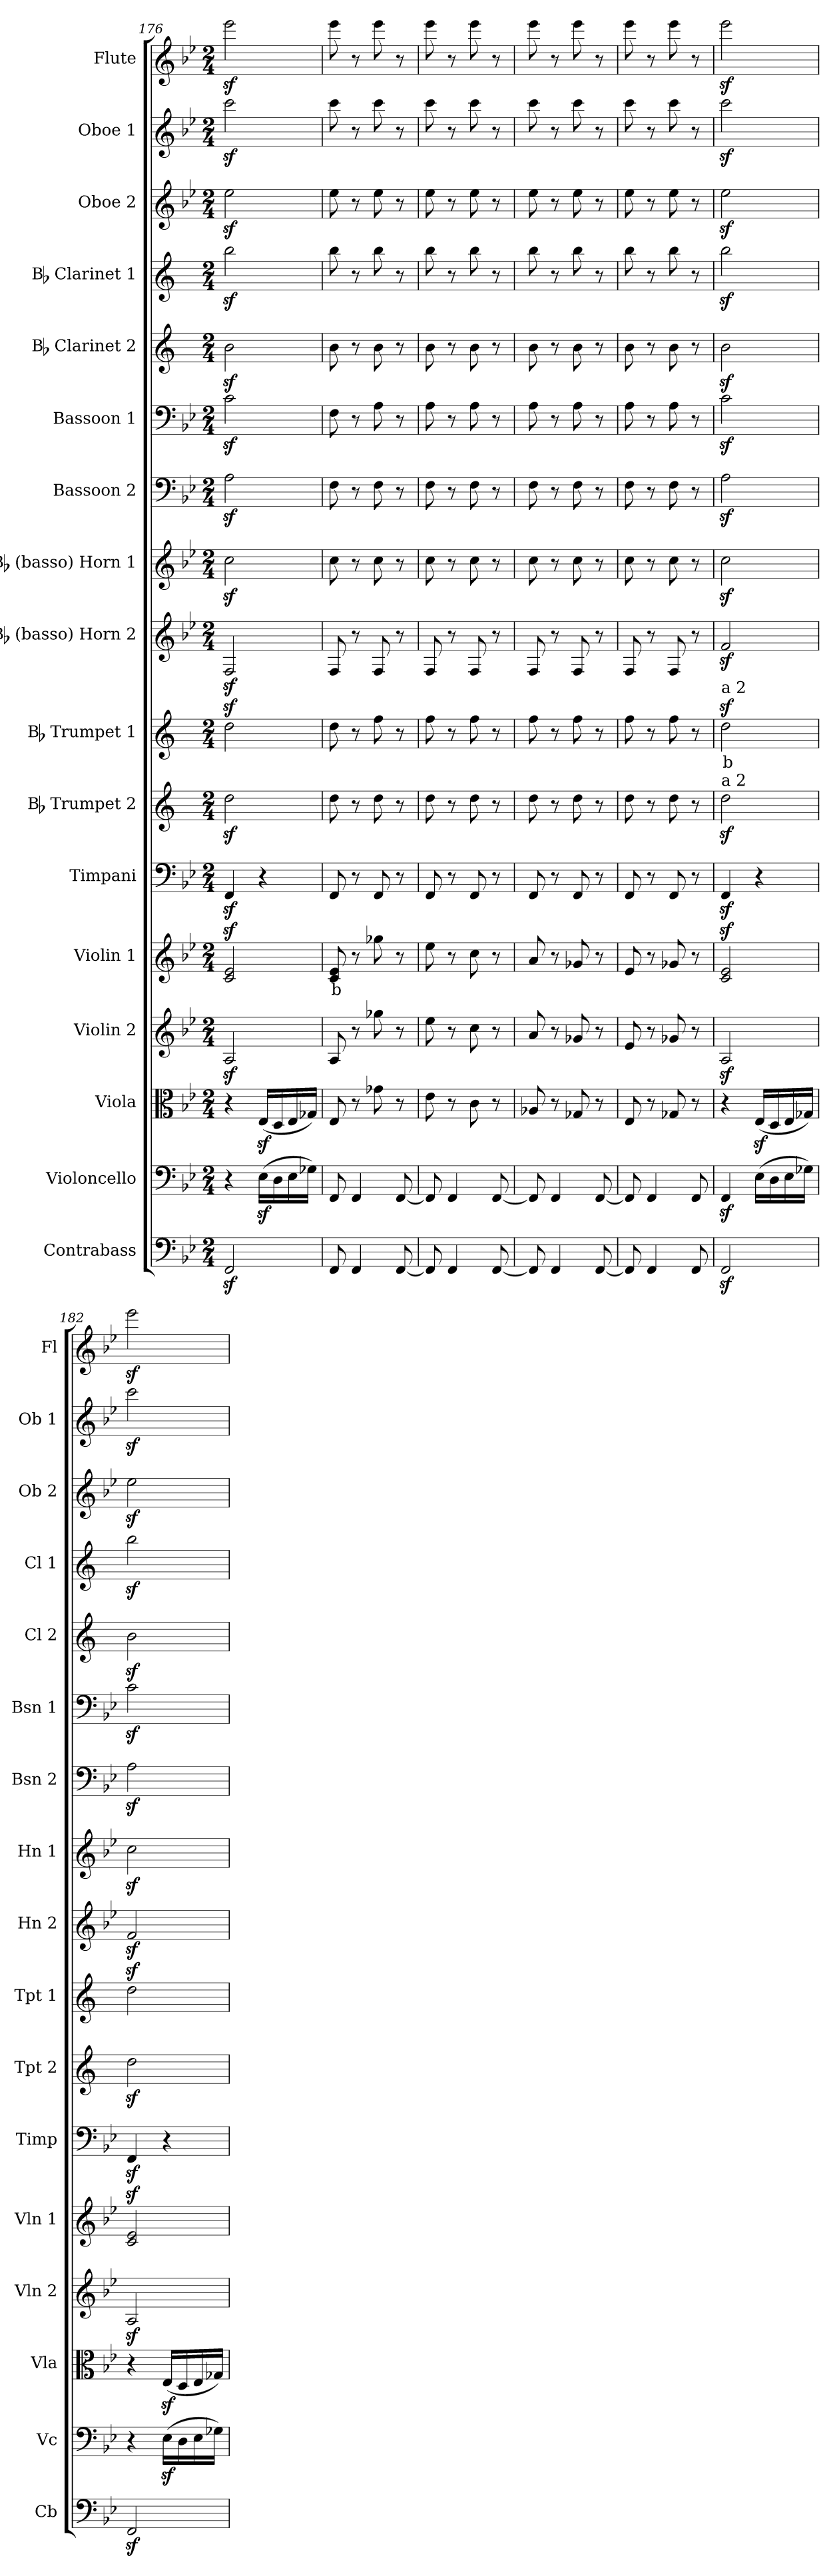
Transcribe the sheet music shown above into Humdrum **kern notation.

**kern	**kern	**kern	**kern	**kern	**text	**kern	**kern	**kern	**text	**kern	**kern	**kern	**kern	**kern	**kern	**kern	**kern	**kern
*part17	*part16	*part15	*part14	*part13	*part13	*part12	*part11	*part10	*part10	*part9	*part8	*part7	*part6	*part5	*part4	*part3	*part2	*part1
*staff17	*staff16	*staff15	*staff14	*staff13	*staff13	*staff12	*staff11	*staff10	*staff10	*staff9	*staff8	*staff7	*staff6	*staff5	*staff4	*staff3	*staff2	*staff1
*I"Contrabass	*I"Violoncello	*I"Viola	*I"Violin 2	*I"Violin 1	*	*I"Timpani	*I"Bb Trumpet 2	*I"Bb Trumpet 1	*	*I"Bb (basso) Horn 2	*I"Bb (basso) Horn 1	*I"Bassoon 2	*I"Bassoon 1	*I"Bb Clarinet 2	*I"Bb Clarinet 1	*I"Oboe 2	*I"Oboe 1	*I"Flute
*I'Cb	*I'Vc	*I'Vla	*I'Vln 2	*I'Vln 1	*	*I'Timp	*I'Tpt 2	*I'Tpt 1	*	*I'Hn 2	*I'Hn 1	*I'Bsn 2	*I'Bsn 1	*I'Cl 2	*I'Cl 1	*I'Ob 2	*I'Ob 1	*I'Fl
*clefF4	*clefF4	*clefC3	*clefG2	*clefG2	*	*clefF4	*clefG2	*clefG2	*	*clefG2	*clefG2	*clefF4	*clefF4	*clefG2	*clefG2	*clefG2	*clefG2	*clefG2
*ITrd7c12	*	*	*	*	*	*	*ITrd1c2	*ITrd1c2	*	*ITrd8c14	*ITrd8c14	*	*	*ITrd1c2	*ITrd1c2	*	*	*
*k[b-e-]	*k[b-e-]	*k[b-e-]	*k[b-e-]	*k[b-e-]	*	*k[b-e-]	*k[b-e-]	*k[b-e-]	*	*k[b-e-]	*k[b-e-]	*k[b-e-]	*k[b-e-]	*k[b-e-]	*k[b-e-]	*k[b-e-]	*k[b-e-]	*k[b-e-]
*M2/4	*M2/4	*M2/4	*M2/4	*M2/4	*	*M2/4	*M2/4	*M2/4	*	*M2/4	*M2/4	*M2/4	*M2/4	*M2/4	*M2/4	*M2/4	*M2/4	*M2/4
=176	=176	=176	=176	=176	=176	=176	=176	=176	=176	=176	=176	=176	=176	=176	=176	=176	=176	=176
2FFFz</	4r	4r	2Az</	2c/z< 2e-/z<	.	4FFz</	2ccz<\	2ccz<\	.	2FFz</	2cz<\	2Az<\	2cz<\	2az<\	2aaz<\	2ee-z<\	2cccz<\	2eee-z<\
.	(16E-z<\LL	(16E-z</LL	.	.	.	4r	.	.	.	.	.	.	.	.	.	.	.	.
.	16D\	16D/	.	.	.	.	.	.	.	.	.	.	.	.	.	.	.	.
.	16E-\	16E-/	.	.	.	.	.	.	.	.	.	.	.	.	.	.	.	.
.	16G-X\JJ)	16G-X/JJ)	.	.	.	.	.	.	.	.	.	.	.	.	.	.	.	.
=177	=177	=177	=177	=177	=177	=177	=177	=177	=177	=177	=177	=177	=177	=177	=177	=177	=177	=177
!	!	!	!	!	!LO:LY:b:color=#FF0000	!	!	!	!	!	!	!	!	!	!	!	!	!
8FFF/	8FF/	8E-/	8A/	8c/ 8e-/	b	8FF/	8cc\	8cc\	.	8FF/	8c\	8F\	8F\	8a\	8aa\	8ee-\	8ccc\	8eee-\
4FFF/	4FF/	8r	8r	8r	.	8r	8r	8r	.	8r	8r	8r	8r	8r	8r	8r	8r	8r
.	.	8g-X\	8gg-X\	8gg-X\	.	8FF/	8cc\	8ee-\	.	8FF/	8c\	8F\	8A\	8a\	8aa\	8ee-\	8ccc\	8eee-\
[8FFF/	[8FF/	8r	8r	8r	.	8r	8r	8r	.	8r	8r	8r	8r	8r	8r	8r	8r	8r
=178	=178	=178	=178	=178	=178	=178	=178	=178	=178	=178	=178	=178	=178	=178	=178	=178	=178	=178
8FFF/]	8FF/]	8e-\	8ee-\	8ee-\	.	8FF/	8cc\	8ee-\	.	8FF/	8c\	8F\	8A\	8a\	8aa\	8ee-\	8ccc\	8eee-\
4FFF/	4FF/	8r	8r	8r	.	8r	8r	8r	.	8r	8r	8r	8r	8r	8r	8r	8r	8r
.	.	8c\	8cc\	8cc\	.	8FF/	8cc\	8ee-\	.	8FF/	8c\	8F\	8A\	8a\	8aa\	8ee-\	8ccc\	8eee-\
[8FFF/	[8FF/	8r	8r	8r	.	8r	8r	8r	.	8r	8r	8r	8r	8r	8r	8r	8r	8r
=179	=179	=179	=179	=179	=179	=179	=179	=179	=179	=179	=179	=179	=179	=179	=179	=179	=179	=179
8FFF/]	8FF/]	8A-X/	8a/	8a/	.	8FF/	8cc\	8ee-\	.	8FF/	8c\	8F\	8A\	8a\	8aa\	8ee-\	8ccc\	8eee-\
4FFF/	4FF/	8r	8r	8r	.	8r	8r	8r	.	8r	8r	8r	8r	8r	8r	8r	8r	8r
.	.	8G-X/	8g-X/	8g-X/	.	8FF/	8cc\	8ee-\	.	8FF/	8c\	8F\	8A\	8a\	8aa\	8ee-\	8ccc\	8eee-\
[8FFF/	[8FF/	8r	8r	8r	.	8r	8r	8r	.	8r	8r	8r	8r	8r	8r	8r	8r	8r
=180	=180	=180	=180	=180	=180	=180	=180	=180	=180	=180	=180	=180	=180	=180	=180	=180	=180	=180
8FFF/]	8FF/]	8E-/	8e-/	8e-/	.	8FF/	8cc\	8ee-\	.	8FF/	8c\	8F\	8A\	8a\	8aa\	8ee-\	8ccc\	8eee-\
4FFF/	4FF/	8r	8r	8r	.	8r	8r	8r	.	8r	8r	8r	8r	8r	8r	8r	8r	8r
.	.	8G-X/	8g-X/	8g-X/	.	8FF/	8cc\	8ee-\	.	8FF/	8c\	8F\	8A\	8a\	8aa\	8ee-\	8ccc\	8eee-\
8FFF/	8FF/	8r	8r	8r	.	8r	8r	8r	.	8r	8r	8r	8r	8r	8r	8r	8r	8r
=181	=181	=181	=181	=181	=181	=181	=181	=181	=181	=181	=181	=181	=181	=181	=181	=181	=181	=181
!	!	!	!	!	!	!	!	!LO:TX:a:t=a 2	!	!	!	!	!	!	!	!	!	!
!	!	!	!	!	!	!	!LO:TX:a:t=a 2	!	!	!	!	!	!	!	!	!	!	!
!	!	!	!	!	!	!	!	!	!LO:LY:b:color=#FF0000	!	!	!	!	!	!	!	!	!
2FFFz</	4FFz</	4r	2Az</	2c/z< 2e-/z<	.	4FFz</	2ccz<\	2ccz<\	b	2Fz</	2cz<\	2Az<\	2cz<\	2az<\	2aaz<\	2ee-z<\	2cccz<\	2eee-z<\
.	(16E-\LL	(16E-z</LL	.	.	.	4r	.	.	.	.	.	.	.	.	.	.	.	.
.	16D\	16D/	.	.	.	.	.	.	.	.	.	.	.	.	.	.	.	.
.	16E-\	16E-/	.	.	.	.	.	.	.	.	.	.	.	.	.	.	.	.
.	16G-X\JJ)	16G-X/JJ)	.	.	.	.	.	.	.	.	.	.	.	.	.	.	.	.
=182	=182	=182	=182	=182	=182	=182	=182	=182	=182	=182	=182	=182	=182	=182	=182	=182	=182	=182
2FFFz</	4r	4r	2Az</	2c/z< 2e-/z<	.	4FFz</	2ccz<\	2ccz<\	.	2Fz</	2cz<\	2Az<\	2cz<\	2az<\	2aaz<\	2ee-z<\	2cccz<\	2eee-z<\
.	(16E-z<\LL	(16E-z</LL	.	.	.	4r	.	.	.	.	.	.	.	.	.	.	.	.
.	16D\	16D/	.	.	.	.	.	.	.	.	.	.	.	.	.	.	.	.
.	16E-\	16E-/	.	.	.	.	.	.	.	.	.	.	.	.	.	.	.	.
.	16G-X\JJ)	16G-X/JJ)	.	.	.	.	.	.	.	.	.	.	.	.	.	.	.	.
=	=	=	=	=	=	=	=	=	=	=	=	=	=	=	=	=	=	=
*-	*-	*-	*-	*-	*-	*-	*-	*-	*-	*-	*-	*-	*-	*-	*-	*-	*-	*-
